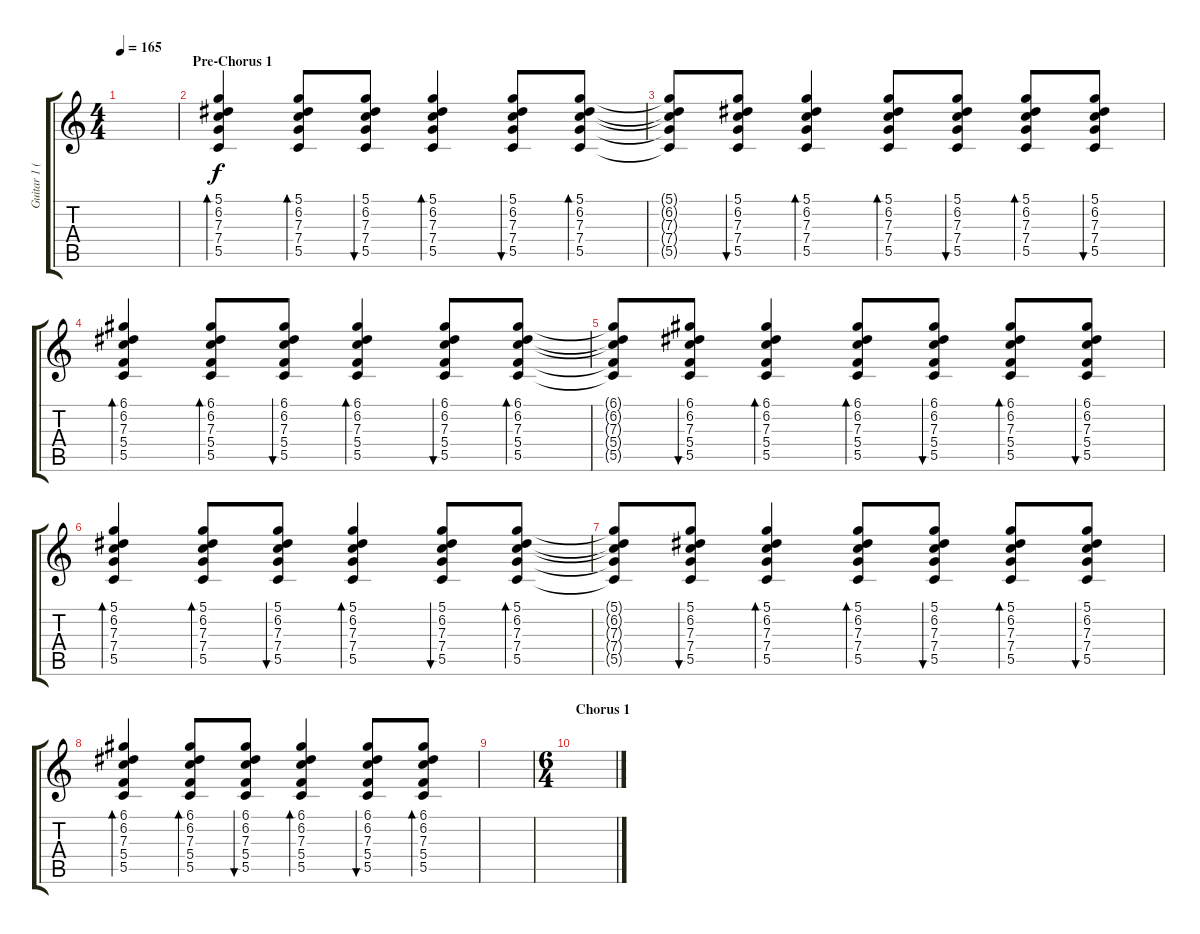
\track ("Guitar 1 (clean)" "Guitar 1 (") {instrument electricguitarclean}
\staff {score tabs}
\tuning (D4 A3 F3 C3 G2 C2) {hide}
\ts (4 4)
\tempo 165
\clef g2
\ks c
|
\section ("" "Pre-Chorus 1")
(5.1 6.2 7.3 7.4 5.5).4{bd 60 volume 16 instrument acousticguitarsteel} (5.1 6.2 7.3 7.4 5.5).8{bd 60} (5.1 6.2 7.3 7.4 5.5).8{bu 60} (5.1 6.2 7.3 7.4 5.5).4{bd 60} (5.1 6.2 7.3 7.4 5.5).8{bu 60} (5.1 6.2 7.3 7.4 5.5).8{bd 60} |
(5.1{t} 6.2{t} 7.3{t} 7.4{t} 5.5{t}).8 (5.1 6.2 7.3 7.4 5.5).8{bu 60} (5.1 6.2 7.3 7.4 5.5).4{bd 60} (5.1 6.2 7.3 7.4 5.5).8{bd 60} (5.1 6.2 7.3 7.4 5.5).8{bu 60} (5.1 6.2 7.3 7.4 5.5).8{bd 60} (5.1 6.2 7.3 7.4 5.5).8{bu 60} |
(6.1 6.2 7.3 5.4 5.5).4{bd 60} (6.1 6.2 7.3 5.4 5.5).8{bd 60} (6.1 6.2 7.3 5.4 5.5).8{bu 60} (6.1 6.2 7.3 5.4 5.5).4{bd 60} (6.1 6.2 7.3 5.4 5.5).8{bu 60} (6.1 6.2 7.3 5.4 5.5).8{bd 60} |
(6.1{t} 6.2{t} 7.3{t} 5.4{t} 5.5{t}).8 (6.1 6.2 7.3 5.4 5.5).8{bu 60} (6.1 6.2 7.3 5.4 5.5).4{bd 60} (6.1 6.2 7.3 5.4 5.5).8{bd 60} (6.1 6.2 7.3 5.4 5.5).8{bu 60} (6.1 6.2 7.3 5.4 5.5).8{bd 60} (6.1 6.2 7.3 5.4 5.5).8{bu 60} |
(5.1 6.2 7.3 7.4 5.5).4{bd 60} (5.1 6.2 7.3 7.4 5.5).8{bd 60} (5.1 6.2 7.3 7.4 5.5).8{bu 60} (5.1 6.2 7.3 7.4 5.5).4{bd 60} (5.1 6.2 7.3 7.4 5.5).8{bu 60} (5.1 6.2 7.3 7.4 5.5).8{bd 60} |
(5.1{t} 6.2{t} 7.3{t} 7.4{t} 5.5{t}).8 (5.1 6.2 7.3 7.4 5.5).8{bu 60} (5.1 6.2 7.3 7.4 5.5).4{bd 60} (5.1 6.2 7.3 7.4 5.5).8{bd 60} (5.1 6.2 7.3 7.4 5.5).8{bu 60} (5.1 6.2 7.3 7.4 5.5).8{bd 60} (5.1 6.2 7.3 7.4 5.5).8{bu 60} |
(6.1 6.2 7.3 5.4 5.5).4{bd 60} (6.1 6.2 7.3 5.4 5.5).8{bd 60} (6.1 6.2 7.3 5.4 5.5).8{bu 60} (6.1 6.2 7.3 5.4 5.5).4{bd 60} (6.1 6.2 7.3 5.4 5.5).8{bu 60} (6.1 6.2 7.3 5.4 5.5).8{bd 60} |
|
\ts (6 4)
\section ("" "Chorus 1")
